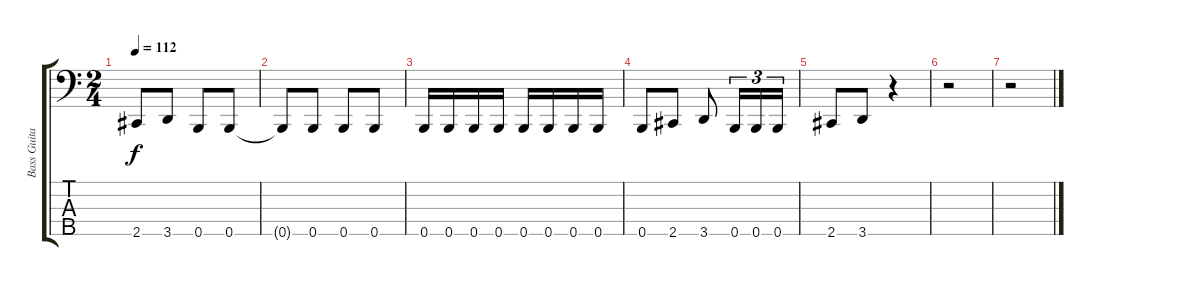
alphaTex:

\track ("Bass Guitar" "Bass Guita") {instrument electricbassfinger}
\staff {score tabs}
\tuning (G2 D2 A1 E1 B0) {hide}
\ts (2 4)
\tempo 112
\clef f4
\ks c
2.5.8{dy f} 3.5.8 0.5.8 0.5.8 |
0.5{t}.8 0.5.8 0.5.8 0.5.8 |
0.5.16 0.5.16 0.5.16 0.5.16 0.5.16 0.5.16 0.5.16 0.5.16 |
0.5.8 2.5.8 3.5.8 0.5.16{tu (3 2)} 0.5.16{tu (3 2)} 0.5.16{tu (3 2)} |
2.5.8 3.5.8 r.4 |
r.2 |
r.2
